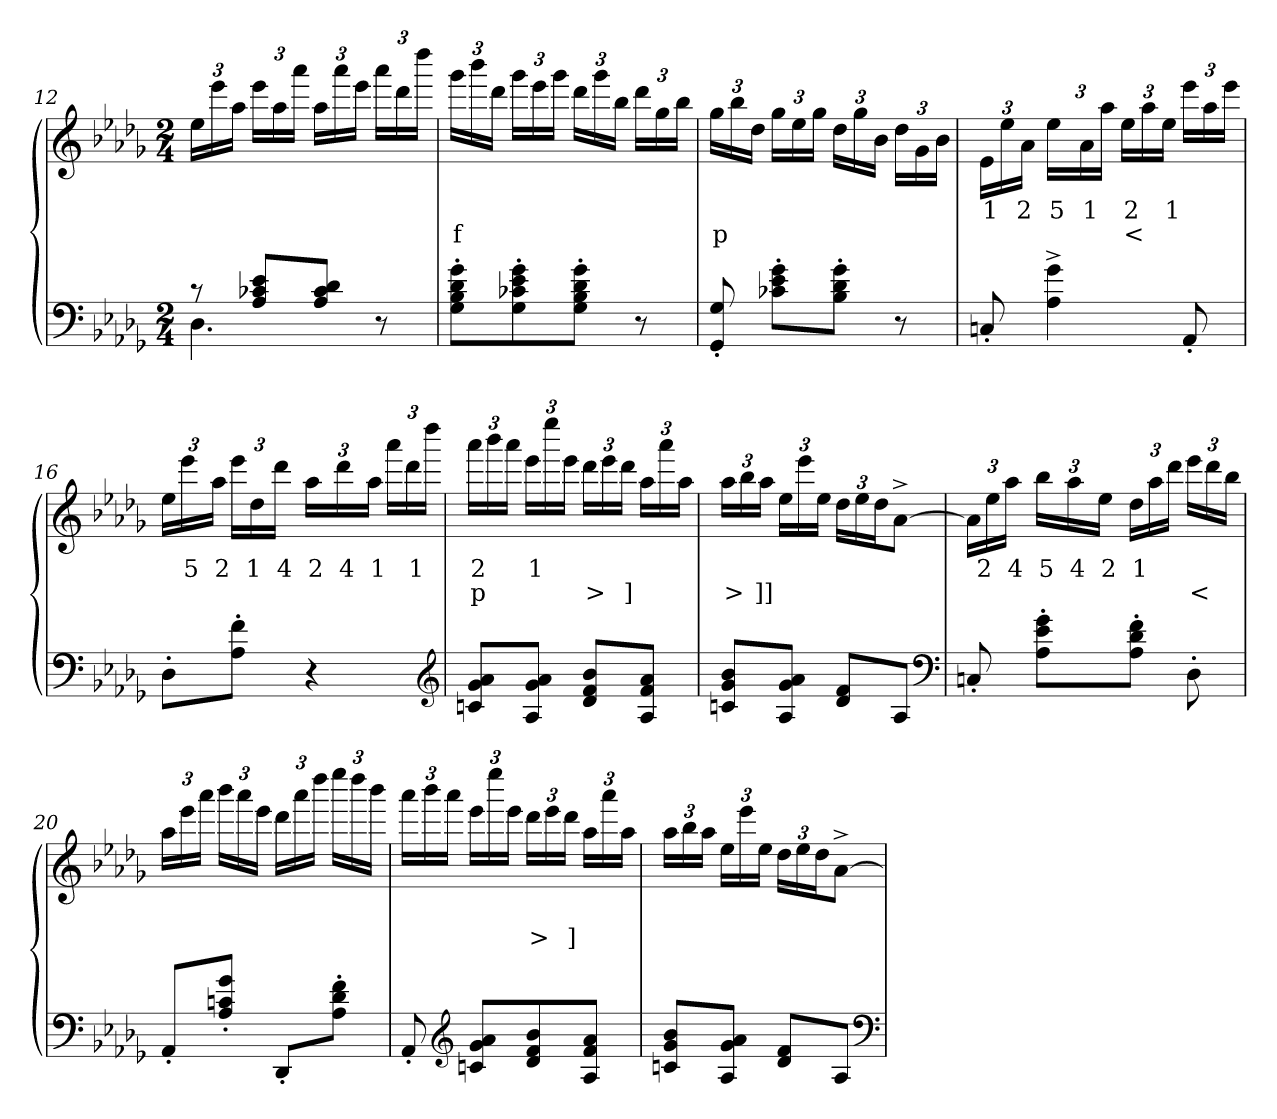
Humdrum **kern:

**kern	**kern	**text	**text
*part2	*part1	*part1	*part1
*staff2	*staff1	*staff1	*staff1
*clefF4	*clefG2	*	*
*k[b-e-a-d-g-]	*k[b-e-a-d-g-]	*	*
*M2/4	*M2/4	*	*
=12	=12	=12	=12
*^	*	*	*
8r	4.D-	24ee-\LL	.	.
.	.	24eee-	.	.
.	.	24aa-JJ	.	.
8e- 8c-X 8A-L	.	24eee-LL	.	.
.	.	24aa-	.	.
.	.	24aaa-JJ	.	.
8d- 8c- 8A-J	.	24aa-LL	.	.
.	.	24aaa-	.	.
.	.	24eee-JJ	.	.
8ryy	8r	24aaa-LL	.	.
.	.	24ddd-	.	.
.	.	24dddd-JJ	.	.
*v	*v	*	*	*
=13	=13	=13	=13
8g-'> 8d-'> 8B-'> 8G-'>L	24ggg-LL	.	f
.	24bbb-	.	.
.	24ddd-JJ	.	.
8g-'> 8e-'> 8c-X'> 8G-'>	24ggg-LL	.	.
.	24eee-	.	.
.	24ggg-JJ	.	.
8g-'> 8d-'> 8B-'> 8G-'>J	24ddd-LL	.	.
.	24ggg-	.	.
.	24bb-JJ	.	.
8r	24ddd-LL	.	.
.	24gg-	.	.
.	24bb-JJ	.	.
=14	=14	=14	=14
8G-'> 8GG-'>	24gg-LL	.	p
.	24bb-	.	.
.	24dd-JJ	.	.
8g-'> 8e-'> 8c-X'>L	24gg-LL	.	.
.	24ee-	.	.
.	24gg-JJ	.	.
8g-'> 8d-'> 8B-'>J	24dd-LL	.	.
.	24gg-	.	.
.	24b-JJ	.	.
8r	24dd-LL	.	.
.	24g-	.	.
.	24b-JJ	.	.
=15	=15	=15	=15
8Cn'>	24e-\LL	1	.
.	24ee-	.	.
.	24a-JJ	2	.
4g-^> 4A-^>	24ee-LL	5	.
.	24a-	1	.
.	24aa-JJ	.	.
.	24ee-LL	2	<
.	24aa-	.	.
.	24ee-JJ	1	.
8AA-'>	24eee-LL	.	.
.	24aa-	.	.
.	24eee-JJ	.	.
=16	=16	=16	=16
8D-'>L	24ee-LL	.	.
.	24eee-	5	.
.	24aa-JJ	2	.
8f'> 8A-'>J	24eee-LL	.	.
.	24dd-	1	.
.	24ddd-JJ	4	.
4r	24aa-LL	2	.
.	24ddd-	4	.
.	24aa-JJ	1	.
.	24aaa-LL	.	.
.	24ddd-	1	.
.	24dddd-JJ	.	.
*clefG2	*	*	*
=17	=17	=17	=17
8a- 8g- 8cnL	24aaa-LL	2	p
.	24bbb-	.	.
.	24aaa-JJ	.	.
8a- 8g- 8A-J	24eee-LL	1	.
.	24eeee-	.	.
.	24eee-JJ	.	.
8b- 8f 8d-L	24ddd-LL	.	>
.	24eee-	.	.
.	24ddd-JJ	.	]
8a- 8f 8A-J	24aa-LL	.	.
.	24aaa-	.	.
.	24aa-JJ	.	.
=18	=18	=18	=18
8b- 8g- 8cnL	24aa-LL	.	>
.	24bb-	.	.
.	24aa-JJ	.	]]
8a- 8g- 8A-J	24ee-LL	.	.
.	24eee-	.	.
.	24ee-JJ	.	.
8f 8d-L	24dd-LL	.	.
.	24ee-	.	.
.	24dd-J	.	.
8A-J	[8a-^>J	.	.
*clefF4	*	*	*
=19	=19	=19	=19
8Cn'>	24a-LL]	.	.
.	24ee-	2	.
.	24aa-JJ	4	.
8g-'> 8e-'> 8A-'>L	24bb-LL	5	.
.	24aa-	4	.
.	24ee-JJ	2	.
8f'> 8d-'> 8A-'>J	24dd-LL	1	.
.	24aa-	.	.
.	24ddd-JJ	.	.
8D-'>	24eee-LL	.	<
.	24ddd-	.	.
.	24bb-JJ	.	.
=20	=20	=20	=20
8AA-'>/L	24aa-LL	.	.
.	24eee-	.	.
.	24aaa-JJ	.	.
8g-'> 8cn'> 8A-\'>J	24bbb-LL	.	.
.	24aaa-	.	.
.	24eee-JJ	.	.
8DD-'>/L	24ddd-LL	.	.
.	24aaa-	.	.
.	24dddd-JJ	.	.
8f'> 8d-'> 8A-\'>J	24eeee-LL	.	.
.	24dddd-	.	.
.	24bbb-JJ	.	.
=21	=21	=21	=21
8AA-'>	24aaa-LL	.	.
.	24bbb-	.	.
.	24aaa-JJ	.	.
*clefG2	*	*	*
8a- 8g- 8cnL	24eee-LL	.	.
.	24eeee-	.	.
.	24eee-JJ	.	.
8b- 8f 8d-	24ddd-LL	.	>
.	24eee-	.	.
.	24ddd-JJ	.	]
8a- 8f 8A-J	24aa-LL	.	.
.	24aaa-	.	.
.	24aa-JJ	.	.
=22	=22	=22	=22
8b- 8g- 8cnL	24aa-LL	.	.
.	24bb-	.	.
.	24aa-JJ	.	.
8a- 8g- 8A-J	24ee-LL	.	.
.	24eee-	.	.
.	24ee-JJ	.	.
8f 8d-L	24dd-LL	.	.
.	24ee-	.	.
.	24dd-J	.	.
8A-J	[8a-^>J	.	.
*clefF4	*	*	*
=	=	=	=
*-	*-	*-	*-
